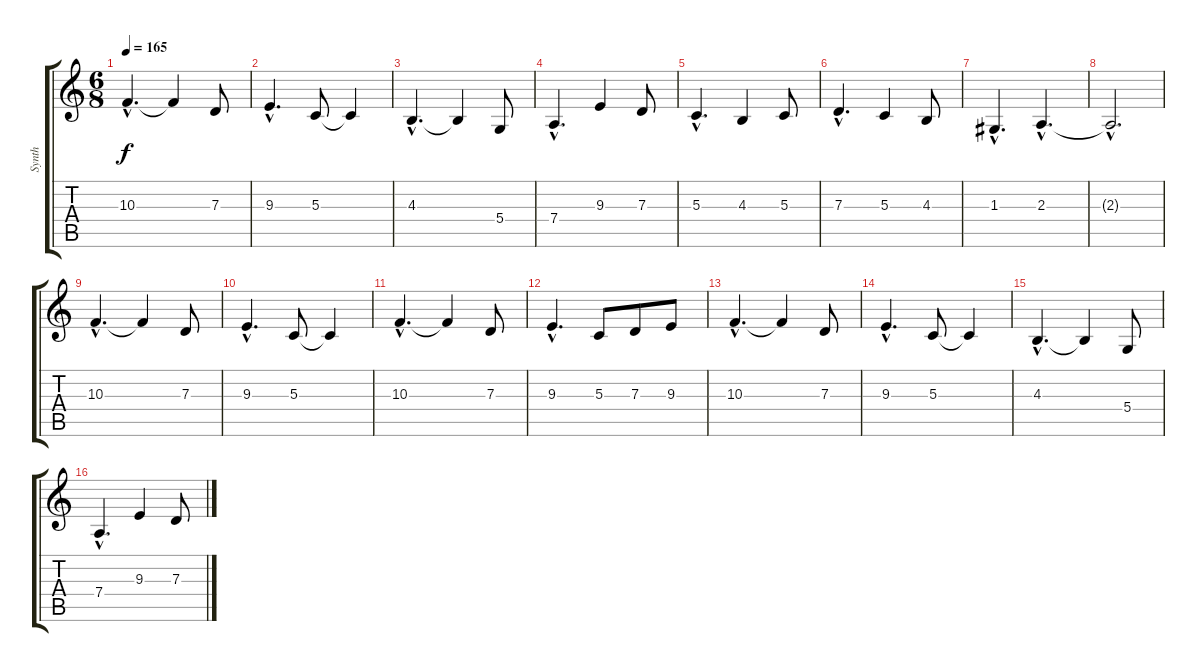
\track ("Synth" "Synth") {instrument pad4choir}
\staff {score tabs}
\tuning (E4 B3 G3 D3 A2 E2) {hide}
\ts (6 8)
\tempo 165
\clef g2
\ks c
10.3{hac}.4{d dy f} 10.3{t}.4 7.3.8 |
9.3{hac}.4{d} 5.3.8 5.3{t}.4 |
4.3{hac}.4{d} 4.3{t}.4 5.4.8 |
7.4{hac}.4{d} 9.3.4 7.3.8 |
5.3{hac}.4{d} 4.3.4 5.3.8 |
7.3{hac}.4{d} 5.3.4 4.3.8 |
1.3{hac}.4{d} 2.3{hac}.4{d} |
2.3{hac t}.2{d} |
10.3{hac}.4{d} 10.3{t}.4 7.3.8 |
9.3{hac}.4{d} 5.3.8 5.3{t}.4 |
10.3{hac}.4{d} 10.3{t}.4 7.3.8 |
9.3{hac}.4{d} 5.3.8 7.3.8 9.3.8 |
10.3{hac}.4{d} 10.3{t}.4 7.3.8 |
9.3{hac}.4{d} 5.3.8 5.3{t}.4 |
4.3{hac}.4{d} 4.3{t}.4 5.4.8 |
7.4{hac}.4{d} 9.3.4 7.3.8
